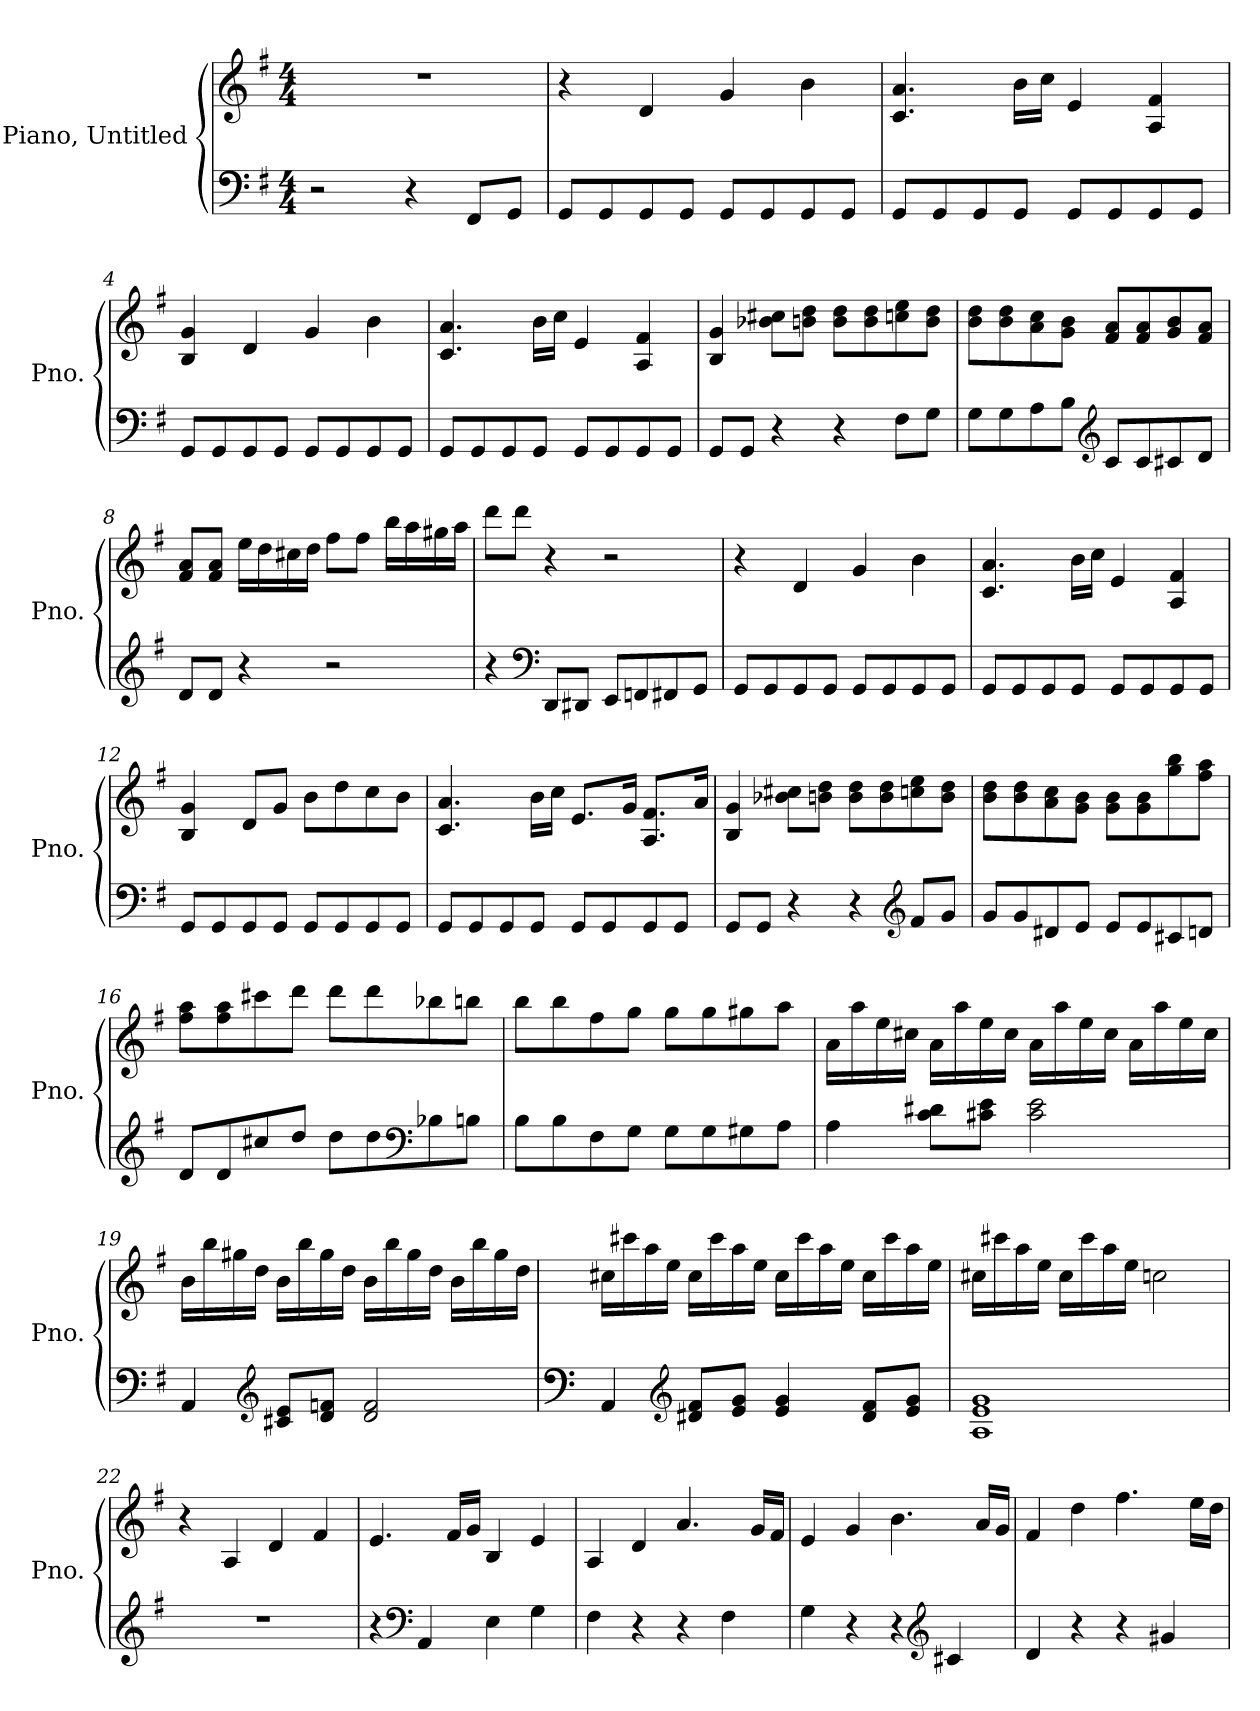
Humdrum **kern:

**kern	**kern
*part2	*part1
*staff2	*staff1
*I"Piano, Untitled	*I"Piano, Untitled
*I'Pno.	*I'Pno.
*clefF4	*clefG2
*k[f#]	*k[f#]
*M4/4	*M4/4
*MM120	*MM120
=1	=1
2r	1r
4r	.
8FF#/L	.
8GG/J	.
=2	=2
8GG/L	4r
8GG/	.
8GG/	4d/
8GG/J	.
8GG/L	4g/
8GG/	.
8GG/	4b\
8GG/J	.
=3	=3
8GG/L	4.c/ 4.a/
8GG/	.
8GG/	.
8GG/J	16b\LL
.	16cc\JJ
8GG/L	4e/
8GG/	.
8GG/	4A/ 4f#/
8GG/J	.
=4	=4
8GG/L	4B/ 4g/
8GG/	.
8GG/	4d/
8GG/J	.
8GG/L	4g/
8GG/	.
8GG/	4b\
8GG/J	.
!!LO:LB:g=z
=5	=5
8GG/L	4.c/ 4.a/
8GG/	.
8GG/	.
8GG/J	16b\LL
.	16cc\JJ
8GG/L	4e/
8GG/	.
8GG/	4A/ 4f#/
8GG/J	.
=6	=6
8GG/L	4B/ 4g/
8GG/J	.
4r	8b-X\ 8cc#X\L
.	8bn\ 8dd\J
4r	8b\ 8dd\L
.	8b\ 8dd\
8F#\L	8ccn\ 8ee\
8G\J	8b\ 8dd\J
=7	=7
8G\L	8b\ 8dd\L
8G\	8b\ 8dd\
8A\	8a\ 8cc\
8B\J	8g\ 8b\J
*clefG2	*
8c/L	8f#/ 8a/L
8c/	8f#/ 8a/
8c#X/	8g/ 8b/
8d/J	8f#/ 8a/J
!!LO:LB:g=z
=8	=8
8d/L	8f#/ 8a/L
8d/J	8f#/ 8a/J
4r	16ee\LL
.	16dd\
.	16cc#X\
.	16dd\JJ
2r	8ff#\L
.	8ff#\J
.	16bb\LL
.	16aa\
.	16gg#X\
.	16aa\JJ
=9	=9
4r	8ddd\L
.	8ddd\J
*clefF4	*
8DD/L	4r
8DD#X/J	.
8EE/L	2r
8FFn/	.
8FF#X/	.
8GG/J	.
=10	=10
8GG/L	4r
8GG/	.
8GG/	4d/
8GG/J	.
8GG/L	4g/
8GG/	.
8GG/	4b\
8GG/J	.
!!LO:LB:g=z
=11	=11
8GG/L	4.c/ 4.a/
8GG/	.
8GG/	.
8GG/J	16b\LL
.	16cc\JJ
8GG/L	4e/
8GG/	.
8GG/	4A/ 4f#/
8GG/J	.
=12	=12
8GG/L	4B/ 4g/
8GG/	.
8GG/	8d/L
8GG/J	8g/J
8GG/L	8b\L
8GG/	8dd\
8GG/	8cc\
8GG/J	8b\J
=13	=13
8GG/L	4.c/ 4.a/
8GG/	.
8GG/	.
8GG/J	16b\LL
.	16cc\JJ
8GG/L	8.e/L
8GG/	.
.	16g/Jk
8GG/	8.A/ 8.f#/L
8GG/J	.
.	16a/Jk
=14	=14
8GG/L	4B/ 4g/
8GG/J	.
4r	8b-X\ 8cc#X\L
.	8bn\ 8dd\J
4r	8b\ 8dd\L
.	8b\ 8dd\
*clefG2	*
8f#/L	8ccn\ 8ee\
8g/J	8b\ 8dd\J
!!LO:LB:g=z
=15	=15
8g/L	8b\ 8dd\L
8g/	8b\ 8dd\
8d#X/	8a\ 8cc\
8e/J	8g\ 8b\J
8e/L	8g\ 8b\L
8e/	8g\ 8b\
8c#X/	8gg\ 8bb\
8dn/J	8ff#\ 8aa\J
=16	=16
8d/L	8ff#\ 8aa\L
8d/	8ff#\ 8aa\
8cc#X/	8ccc#X\
8dd/J	8ddd\J
8dd\L	8ddd\L
8dd\	8ddd\
*clefF4	*
8B-X\	8bb-X\
8Bn\J	8bbn\J
=17	=17
8B\L	8bb\L
8B\	8bb\
8F#\	8ff#\
8G\J	8gg\J
8G\L	8gg\L
8G\	8gg\
8G#X\	8gg#X\
8A\J	8aa\J
!!LO:LB:g=z
=18	=18
4A\	16a\LL
.	16aa\
.	16ee\
.	16cc#X\JJ
8c\ 8d#X\L	16a\LL
.	16aa\
8c#X\ 8e\J	16ee\
.	16cc#\JJ
2c#\ 2e\	16a\LL
.	16aa\
.	16ee\
.	16cc#\JJ
.	16a\LL
.	16aa\
.	16ee\
.	16cc#\JJ
=19	=19
4AA/	16b\LL
.	16bb\
.	16gg#X\
.	16dd\JJ
*clefG2	*
8c#X/ 8e/L	16b\LL
.	16bb\
8d/ 8fn/J	16gg#\
.	16dd\JJ
2d/ 2f/	16b\LL
.	16bb\
.	16gg#\
.	16dd\JJ
.	16b\LL
.	16bb\
.	16gg#\
.	16dd\JJ
!!LO:PB:g=z
=20	=20
*clefF4	*
4AA/	16cc#X\LL
.	16ccc#X\
.	16aa\
.	16ee\JJ
*clefG2	*
8d#X/ 8f#/L	16cc#\LL
.	16ccc#\
8e/ 8g/J	16aa\
.	16ee\JJ
4e/ 4g/	16cc#\LL
.	16ccc#\
.	16aa\
.	16ee\JJ
8d#/ 8f#/L	16cc#\LL
.	16ccc#\
8e/ 8g/J	16aa\
.	16ee\JJ
=21	=21
1A 1e 1g	16cc#X\LL
.	16ccc#X\
.	16aa\
.	16ee\JJ
.	16cc#\LL
.	16ccc#\
.	16aa\
.	16ee\JJ
.	2ccn\
=22	=22
1r	4r
.	4A/
.	4d/
.	4f#/
!!LO:LB:g=z
=23	=23
4r	4.e/
*clefF4	*
4AA/	.
.	16f#/LL
.	16g/JJ
4E\	4B/
4G\	4e/
=24	=24
4F#\	4A/
4r	4d/
4r	4.a/
4F#\	.
.	16g/LL
.	16f#/JJ
=25	=25
4G\	4e/
4r	4g/
4r	4.b\
*clefG2	*
4c#X/	.
.	16a/LL
.	16g/JJ
=26	=26
4d/	4f#/
4r	4dd\
4r	4.ff#\
4g#X/	.
.	16ee\LL
.	16dd\JJ
=	=
*-	*-
